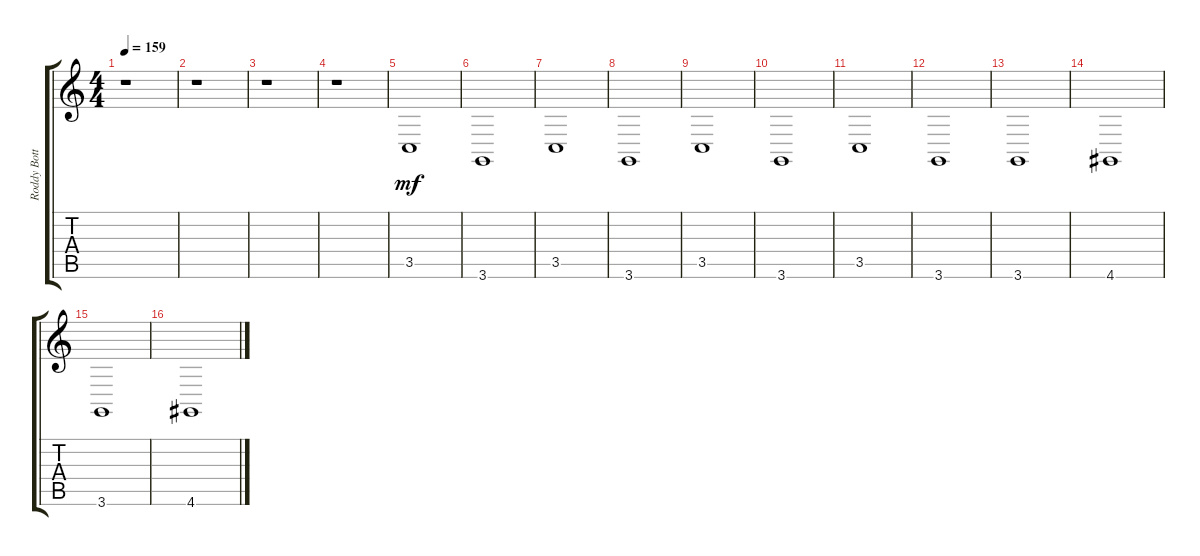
\track ("Roddy Bottum - Piano" "Roddy Bott") {instrument acousticgrandpiano}
\staff {score tabs}
\tuning (E4 B3 G3 D3 A2 E2) {hide}
\ts (4 4)
\tempo 159
\clef g2
\ks c
r.1{dy mf} |
r.1 |
r.1 |
r.1 |
3.5.1 |
3.6.1 |
3.5.1 |
3.6.1 |
3.5.1 |
3.6.1 |
3.5.1 |
3.6.1 |
3.6.1 |
4.6.1 |
3.6.1 |
4.6.1
